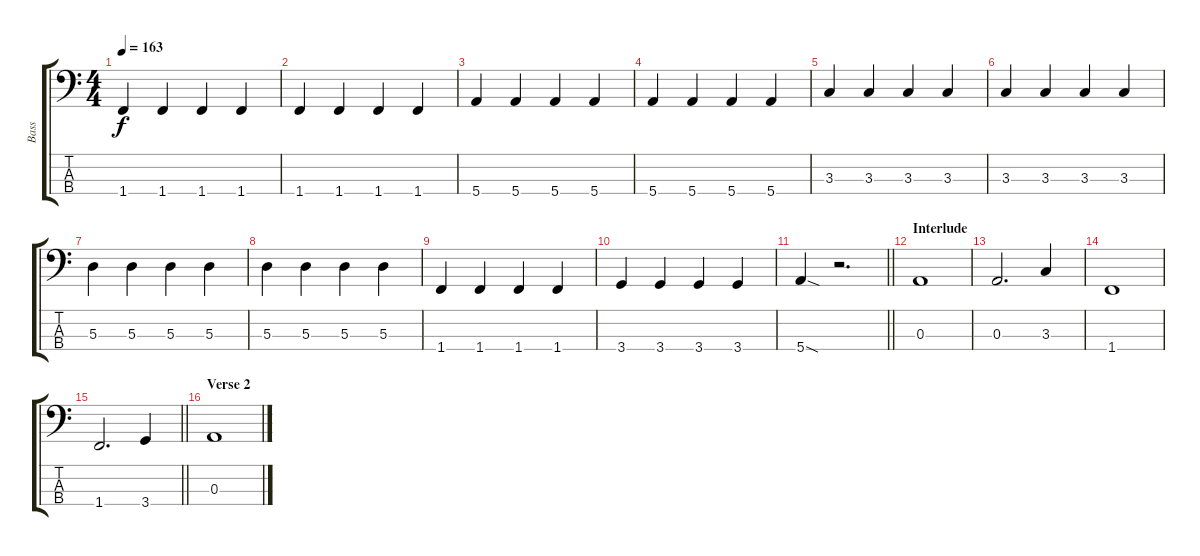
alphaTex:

\track ("Bass" "Bass") {instrument electricbassfinger}
\staff {score tabs}
\tuning (G2 D2 A1 E1) {hide}
\ts (4 4)
\tempo 163
\clef f4
\ks c
1.4.4{dy f} 1.4.4 1.4.4 1.4.4 |
1.4.4 1.4.4 1.4.4 1.4.4 |
5.4.4 5.4.4 5.4.4 5.4.4 |
5.4.4 5.4.4 5.4.4 5.4.4 |
3.3.4 3.3.4 3.3.4 3.3.4 |
3.3.4 3.3.4 3.3.4 3.3.4 |
5.3.4 5.3.4 5.3.4 5.3.4 |
5.3.4 5.3.4 5.3.4 5.3.4 |
1.4.4 1.4.4 1.4.4 1.4.4 |
3.4.4 3.4.4 3.4.4 3.4.4 |
\barLineRight lightlight
5.4{sod}.4 r.2{d} |
\section ("" "Interlude")
0.3.1 |
0.3.2{d} 3.3.4 |
1.4.1 |
\barLineRight lightlight
1.4.2{d} 3.4.4 |
\section ("" "Verse 2")
0.3.1
